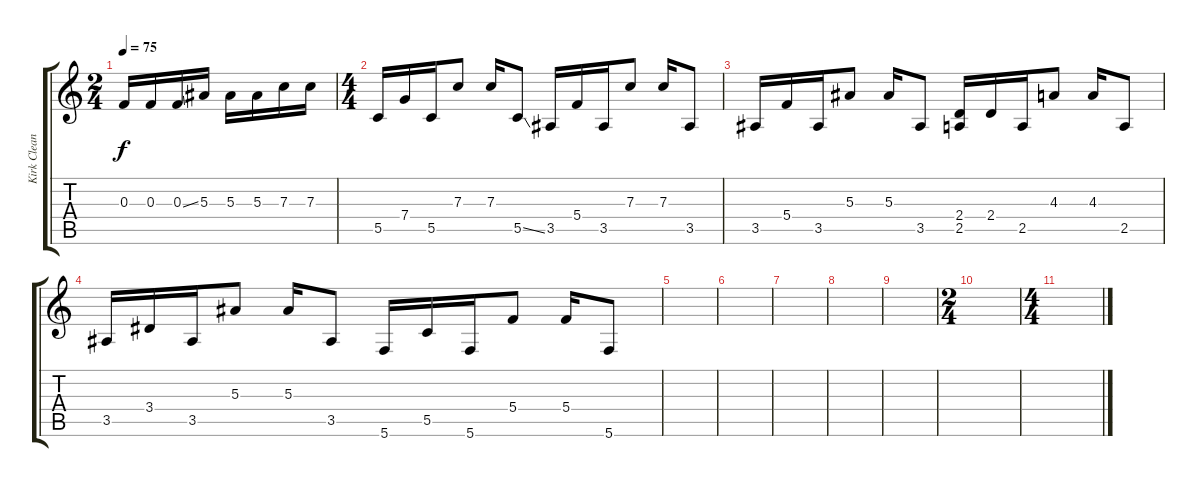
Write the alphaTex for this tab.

\track ("Kirk Clean" "Kirk Clean") {instrument electricguitarclean}
\staff {score tabs}
\tuning (D4 A3 F3 C3 G2 C2) {hide}
\ts (2 4)
\tempo 75
\clef g2
\ks c
0.3.16{dy f} 0.3.16 0.3{ss}.16 5.3.16 5.3.16 5.3.16 7.3.16 7.3.16 |
\ts (4 4)
5.5.16 7.4.16 5.5.16 7.3.8 7.3.16 5.5{ss}.8 3.5.16 5.4.16 3.5.16 7.3.8 7.3.16 3.5.8 |
3.5.16 5.4.16 3.5.16 5.3.8 5.3.16 3.5.8 (2.4 2.5).16 2.4.16 2.5.16 4.3.8 4.3.16 2.5.8 |
3.5.16 3.4.16 3.5.16 5.3.8 5.3.16 3.5.8 5.6.16 5.5.16 5.6.16 5.4.8 5.4.16 5.6.8 |
|
|
|
|
|
\ts (2 4)
|
\ts (4 4)
